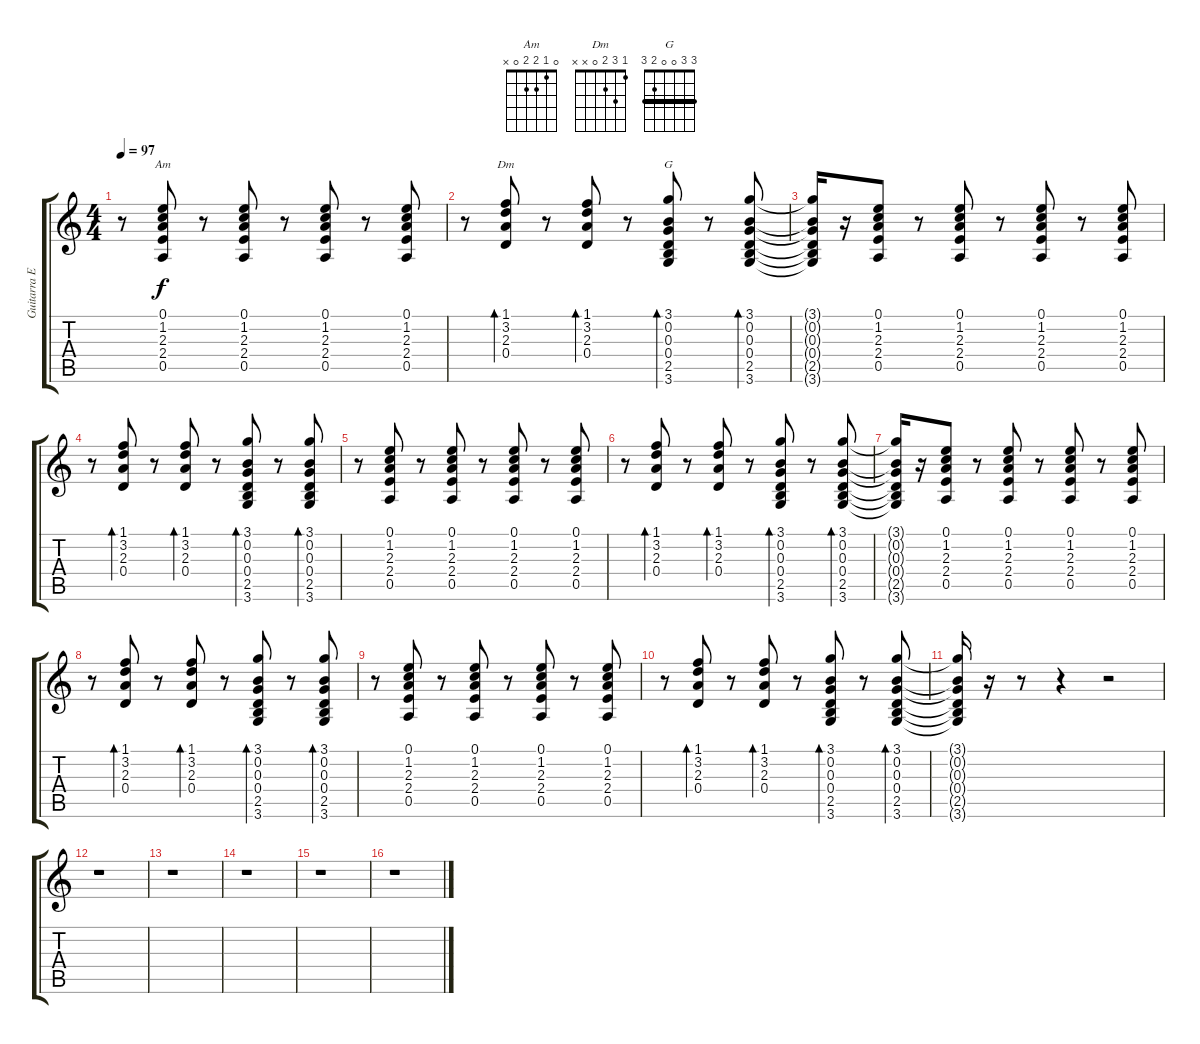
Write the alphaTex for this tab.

\track ("Guitarra Eléctrica" "Guitarra E") {instrument electricguitarclean}
\staff {score tabs}
\tuning (E4 B3 G3 D3 A2 E2) {hide}
\chord ("Am" 0 1 2 2 0 x)
\chord ("Dm" 1 3 2 0 x x)
\chord ("G" 3 3 0 0 2 3) {barre 3}
\ts (4 4)
\tempo 97
\clef g2
\ks c
r.8{dy f} (0.1 1.2 2.3 2.4 0.5).8{ch "Am"} r.8 (0.1 1.2 2.3 2.4 0.5).8 r.8 (0.1 1.2 2.3 2.4 0.5).8 r.8 (0.1 1.2 2.3 2.4 0.5).8 |
r.8 (1.1 3.2 2.3 0.4).8{bd 30 ch "Dm"} r.8 (1.1 3.2 2.3 0.4).8{bd 30} r.8 (3.1 0.2 0.3 0.4 2.5 3.6).8{bd 30 ch "G"} r.8 (3.1 0.2 0.3 0.4 2.5 3.6).8{bd 30} |
(3.1{t} 0.2{t} 0.3{t} 0.4{t} 2.5{t} 3.6{t}).16 r.16 (0.1 1.2 2.3 2.4 0.5).8 r.8 (0.1 1.2 2.3 2.4 0.5).8 r.8 (0.1 1.2 2.3 2.4 0.5).8 r.8 (0.1 1.2 2.3 2.4 0.5).8 |
r.8 (1.1 3.2 2.3 0.4).8{bd 30} r.8 (1.1 3.2 2.3 0.4).8{bd 30} r.8 (3.1 0.2 0.3 0.4 2.5 3.6).8{bd 30} r.8 (3.1 0.2 0.3 0.4 2.5 3.6).8{bd 30} |
r.8 (0.1 1.2 2.3 2.4 0.5).8 r.8 (0.1 1.2 2.3 2.4 0.5).8 r.8 (0.1 1.2 2.3 2.4 0.5).8 r.8 (0.1 1.2 2.3 2.4 0.5).8 |
r.8 (1.1 3.2 2.3 0.4).8{bd 30} r.8 (1.1 3.2 2.3 0.4).8{bd 30} r.8 (3.1 0.2 0.3 0.4 2.5 3.6).8{bd 30} r.8 (3.1 0.2 0.3 0.4 2.5 3.6).8{bd 30} |
(3.1{t} 0.2{t} 0.3{t} 0.4{t} 2.5{t} 3.6{t}).16 r.16 (0.1 1.2 2.3 2.4 0.5).8 r.8 (0.1 1.2 2.3 2.4 0.5).8 r.8 (0.1 1.2 2.3 2.4 0.5).8 r.8 (0.1 1.2 2.3 2.4 0.5).8 |
r.8 (1.1 3.2 2.3 0.4).8{bd 30} r.8 (1.1 3.2 2.3 0.4).8{bd 30} r.8 (3.1 0.2 0.3 0.4 2.5 3.6).8{bd 30} r.8 (3.1 0.2 0.3 0.4 2.5 3.6).8{bd 30} |
r.8 (0.1 1.2 2.3 2.4 0.5).8 r.8 (0.1 1.2 2.3 2.4 0.5).8 r.8 (0.1 1.2 2.3 2.4 0.5).8 r.8 (0.1 1.2 2.3 2.4 0.5).8 |
r.8 (1.1 3.2 2.3 0.4).8{bd 30} r.8 (1.1 3.2 2.3 0.4).8{bd 30} r.8 (3.1 0.2 0.3 0.4 2.5 3.6).8{bd 30} r.8 (3.1 0.2 0.3 0.4 2.5 3.6).8{bd 30} |
(3.1{t} 0.2{t} 0.3{t} 0.4{t} 2.5{t} 3.6{t}).16 r.16 r.8 r.4 r.2 |
r.1 |
r.1 |
r.1 |
r.1 |
r.1
